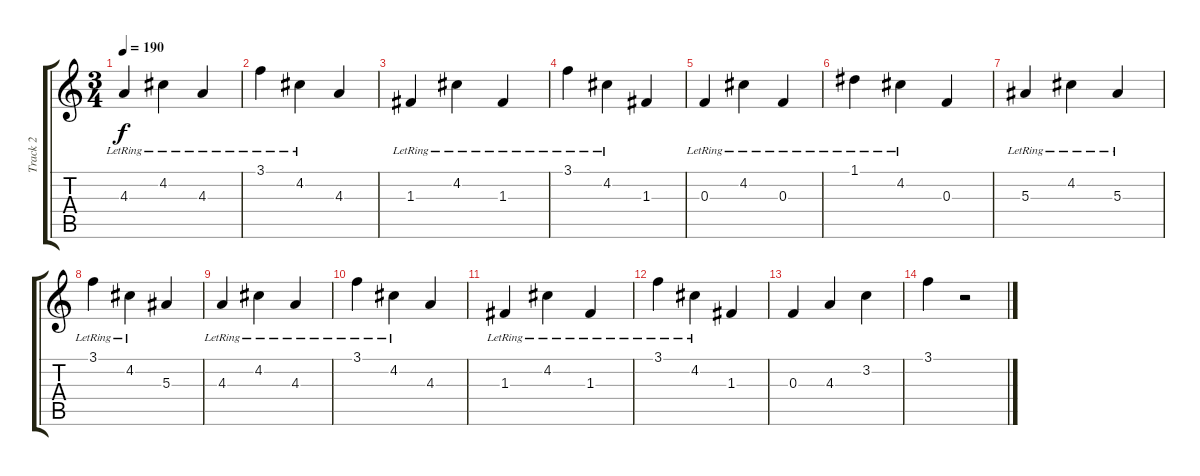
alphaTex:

\track ("Track 2" "Track 2") {instrument electricguitarclean}
\staff {score tabs}
\tuning (D4 A3 F3 C3 G2 C2) {hide}
\ts (3 4)
\tempo 190
\clef g2
\ks c
4.3{lr}.4{dy f} 4.2{lr}.4 4.3{lr}.4 |
3.1{lr}.4 4.2{lr}.4 4.3.4 |
1.3{lr}.4 4.2{lr}.4 1.3{lr}.4 |
3.1{lr}.4 4.2{lr}.4 1.3.4 |
0.3{lr}.4 4.2{lr}.4 0.3{lr}.4 |
1.1{lr}.4 4.2{lr}.4 0.3.4 |
5.3{lr}.4 4.2{lr}.4 5.3{lr}.4 |
3.1{lr}.4 4.2{lr}.4 5.3.4 |
4.3{lr}.4 4.2{lr}.4 4.3{lr}.4 |
3.1{lr}.4 4.2{lr}.4 4.3.4 |
1.3{lr}.4 4.2{lr}.4 1.3{lr}.4 |
3.1{lr}.4 4.2{lr}.4 1.3.4 |
0.3.4 4.3.4 3.2.4 |
3.1.4 r.2
